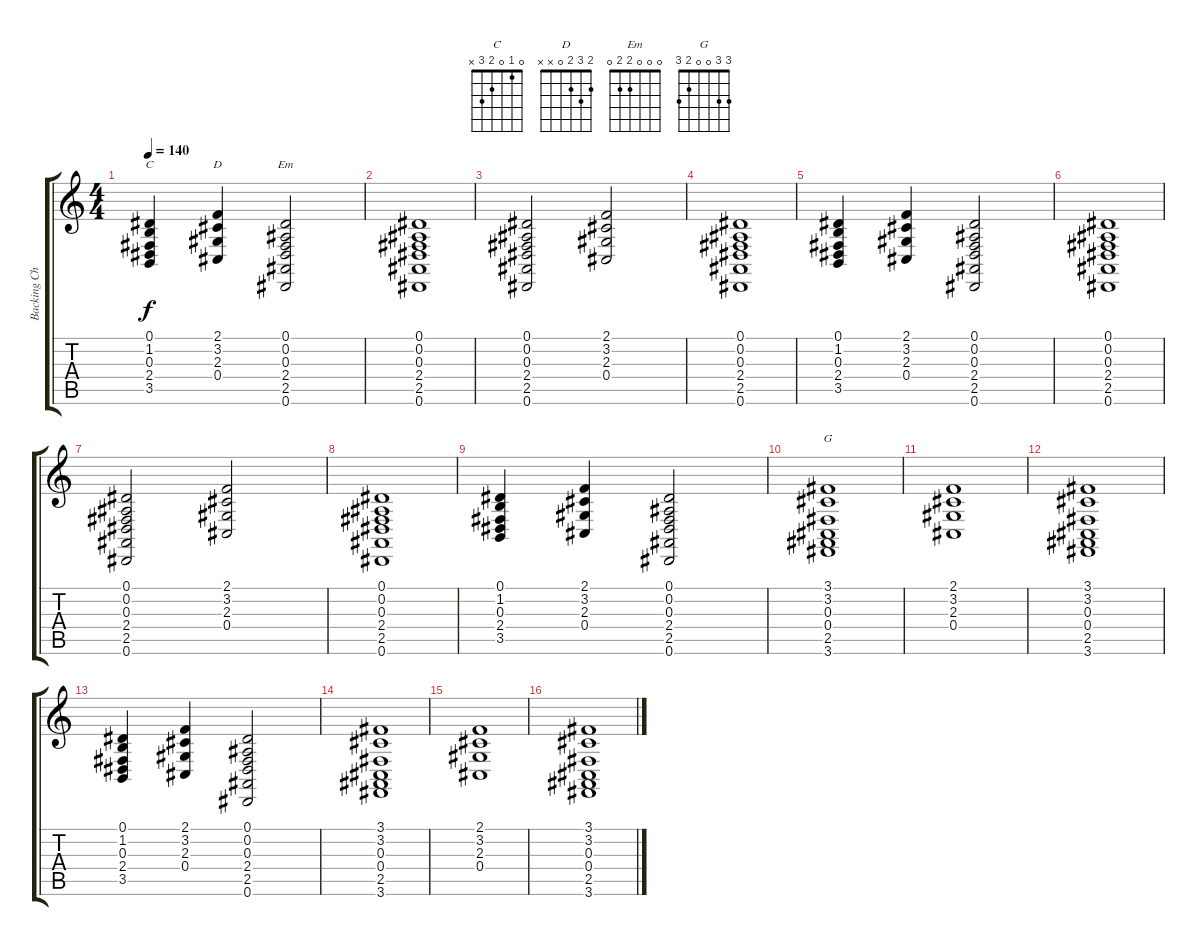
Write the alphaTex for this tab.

\track ("Backing Chords" "Backing Ch") {instrument stringensemble1}
\staff {score tabs}
\tuning (Eb4 Bb3 Gb3 Db3 Ab2 Eb2) {hide}
\chord ("C" 0 1 0 2 3 x)
\chord ("D" 2 3 2 0 x x)
\chord ("Em" 0 0 0 2 2 0)
\chord ("G" 3 3 0 0 2 3)
\ts (4 4)
\tempo 140
\clef g2
\ks c
(0.1 1.2 0.3 2.4 3.5).4{ch "C" dy f} (2.1 3.2 2.3 0.4).4{ch "D"} (0.1 0.2 0.3 2.4 2.5 0.6).2{ch "Em"} |
(0.1 0.2 0.3 2.4 2.5 0.6).1 |
(0.1 0.2 0.3 2.4 2.5 0.6).2 (2.1 3.2 2.3 0.4).2 |
(0.1 0.2 0.3 2.4 2.5 0.6).1 |
(0.1 1.2 0.3 2.4 3.5).4 (2.1 3.2 2.3 0.4).4 (0.1 0.2 0.3 2.4 2.5 0.6).2 |
(0.1 0.2 0.3 2.4 2.5 0.6).1 |
(0.1 0.2 0.3 2.4 2.5 0.6).2 (2.1 3.2 2.3 0.4).2 |
(0.1 0.2 0.3 2.4 2.5 0.6).1 |
(0.1 1.2 0.3 2.4 3.5).4 (2.1 3.2 2.3 0.4).4 (0.1 0.2 0.3 2.4 2.5 0.6).2 |
(3.1 3.2 0.3 0.4 2.5 3.6).1{ch "G"} |
(2.1 3.2 2.3 0.4).1 |
(3.1 3.2 0.3 0.4 2.5 3.6).1 |
(0.1 1.2 0.3 2.4 3.5).4 (2.1 3.2 2.3 0.4).4 (0.1 0.2 0.3 2.4 2.5 0.6).2 |
(3.1 3.2 0.3 0.4 2.5 3.6).1 |
(2.1 3.2 2.3 0.4).1 |
(3.1 3.2 0.3 0.4 2.5 3.6).1
